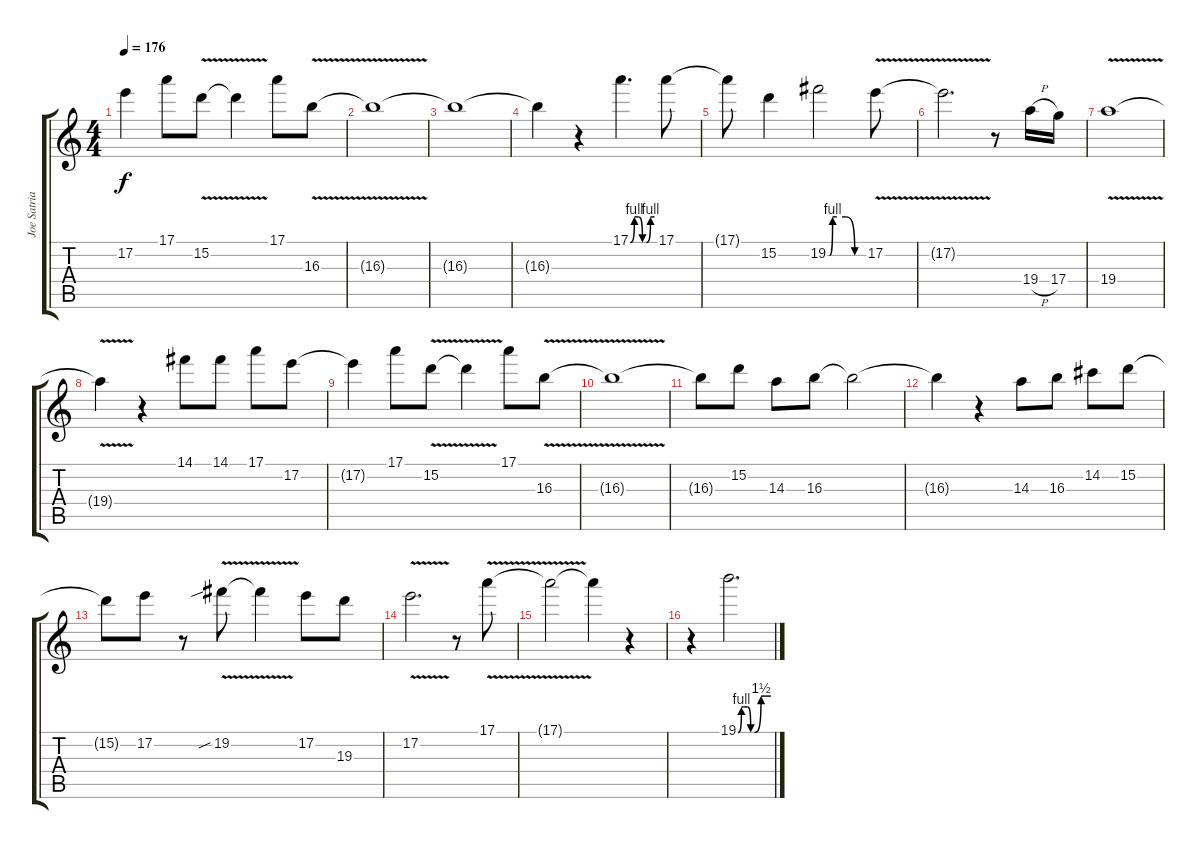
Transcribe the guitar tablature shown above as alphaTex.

\track ("Joe Satriani" "Joe Satria") {instrument distortionguitar}
\staff {score tabs}
\tuning (E4 B3 G3 D3 A2 D2) {hide}
\ts (4 4)
\tempo 176
\clef g2
\ks c
17.2{t}.4{dy f} 17.1.8 15.2{v}.8 15.2{t}.4 17.1.8 16.3{v}.8 |
16.3{t}.1 |
16.3{t}.1 |
16.3{t}.4 r.4 17.1{be (custom 0 0 10 4 20 4 30 0 40 0 50 4 60 4)}.4{d} 17.1.8 |
17.1{t}.8 15.2.4 19.2{be (custom 0 0 3 0 8 4 15 4 30 4 45 0 60 0)}.2 17.2{v}.8 |
17.2{t}.2{d} r.8 19.4{h}.16 17.4.16 |
19.4{v}.1 |
19.4{t}.4 r.4 14.1.8 14.1.8 17.1.8 17.2.8 |
17.2{t}.4 17.1.8 15.2{v}.8 15.2{t}.4 17.1.8 16.3{v}.8 |
16.3{t}.1 |
16.3{t}.8 15.2.8 14.3.8 16.3.8 16.3{t}.2 |
16.3{t}.4 r.4 14.3.8 16.3.8 14.2.8 15.2.8 |
15.2{t}.8 17.2.8 r.8 19.2{v sib}.8 19.2{t}.4 17.2.8 19.3.8 |
17.2{v}.2{d} r.8 17.1{v}.8 |
17.1{t}.2 17.1{t}.4 r.4 |
r.4 19.1{be (custom 0 0 6 4 10 4 17 4 23 0 30 0 42 6 50 6 60 6)}.2{d}
